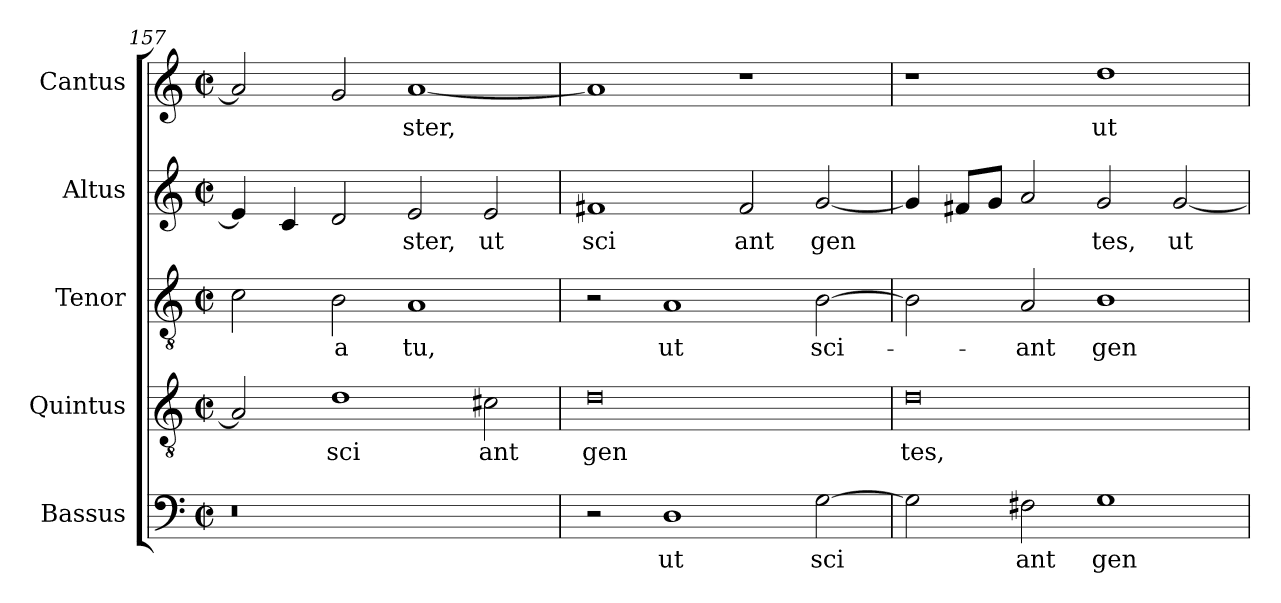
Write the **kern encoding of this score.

**kern	**text	**kern	**text	**kern	**text	**kern	**text	**kern	**text
*part5	*part5	*part4	*part4	*part3	*part3	*part2	*part2	*part1	*part1
*staff5	*staff5	*staff4	*staff4	*staff3	*staff3	*staff2	*staff2	*staff1	*staff1
*I"Bassus	*	*I"Quintus	*	*I"Tenor	*	*I"Altus	*	*I"Cantus	*
*clefF4	*	*clefGv2	*	*clefGv2	*	*clefG2	*	*clefG2	*
*	*	*	*	*	*	*k[]	*	*	*
*	*	*	*	*	*	*C:	*	*	*
*M2/2	*	*M2/2	*	*M2/2	*	*M2/2	*	*M2/2	*
*met(c|)	*	*met(c|)	*	*met(c|)	*	*met(c|)	*	*met(c|)	*
=157	=157	=157	=157	=157	=157	=157	=157	=157	=157
0r	.	2A/]	.	2c\	.	4e/]	.	2a/]	.
.	.	.	.	.	.	4c/	.	.	.
!	!	!	!LO:LY:b:cj	!	!LO:LY:b:cj	!	!	!	!
.	.	1d	sci	2B\	-a	2d/	.	2g/	.
!	!	!	!	!	!LO:LY:b:cj	!	!LO:LY:b:cj	!	!LO:LY:b
.	.	.	.	1A	tu,	2e/	ster,	[<1a	-ster,
!	!	!	!LO:LY:b:cj	!	!	!	!LO:LY:b:cj	!	!
.	.	2c#X\	ant	.	.	2e/	ut	.	.
=158	=158	=158	=158	=158	=158	=158	=158	=158	=158
!	!	!	!LO:LY:b:cj	!	!	!	!LO:LY:b:cj	!	!
2r	.	0d	gen	2r	.	1f#X	sci	1a]	.
!	!LO:LY:b:cj	!	!	!	!LO:LY:b:cj	!	!	!	!
1D	ut	.	.	1A	ut	.	.	.	.
!	!	!	!	!	!	!	!LO:LY:b:cj	!	!
.	.	.	.	.	.	2f#/	ant	1r	.
!	!LO:LY:b	!	!	!	!LO:LY:b	!	!LO:LY:b	!	!
[>2G\	sci	.	.	[>2B\	sci-	[<2g/	gen	.	.
=159	=159	=159	=159	=159	=159	=159	=159	=159	=159
!	!	!	!LO:LY:b:cj	!	!	!	!	!	!
2G\]	.	0d	tes,	2B\]	.	4g/]	.	1r	.
.	.	.	.	.	.	8f#/L	.	.	.
.	.	.	.	.	.	8g/J	.	.	.
!	!LO:LY:b:cj	!	!	!	!LO:LY:b:cj	!	!	!	!
2F#X\	ant	.	.	2A/	-ant	2a/	.	.	.
!	!LO:LY:b:cj	!	!	!	!LO:LY:b:cj	!	!LO:LY:b:cj	!	!LO:LY:b:cj
1G	gen	.	.	1B	gen-	2g/	tes,	1dd	ut
!	!	!	!	!	!	!	!LO:LY:b:cj	!	!
.	.	.	.	.	.	[<2g/	ut	.	.
=	=	=	=	=	=	=	=	=	=
*-	*-	*-	*-	*-	*-	*-	*-	*-	*-
